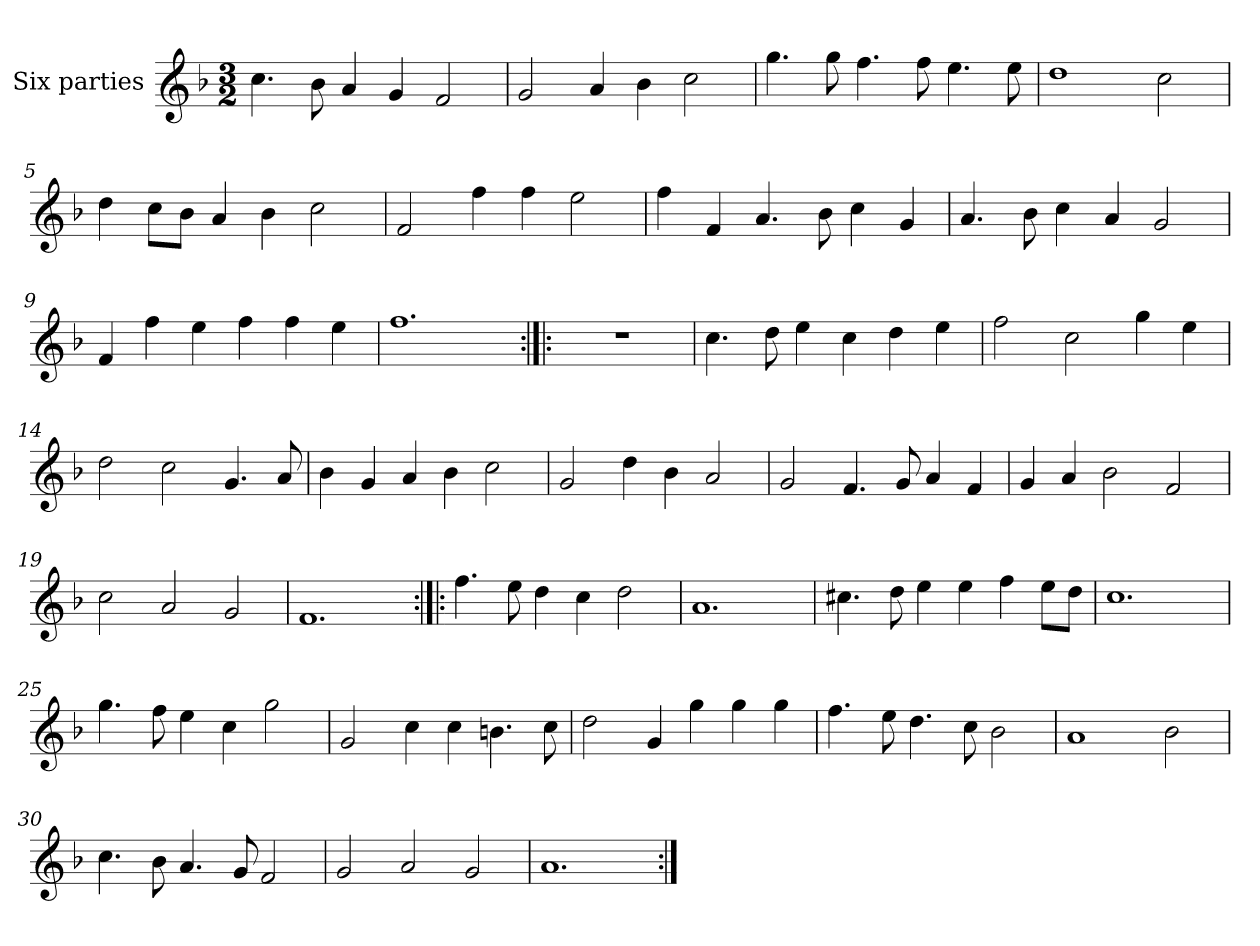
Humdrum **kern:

**kern
*part1
*staff1
*I"Six parties
*clefG2
*k[b-]
*M3/2
*MM180
=1
4.cc\
8b-\
4a/
4g/
2f/
=2
2g/
4a/
4b-\
2cc\
=3
4.gg\
8gg\
4.ff\
8ff\
4.ee\
8ee\
=4
1dd
2cc\
=5
4dd\
8cc\L
8b-\J
4a/
4b-\
2cc\
=6
2f/
4ff\
4ff\
2ee\
=7
4ff\
4f/
4.a/
8b-\
4cc\
4g/
=8
4.a/
8b-\
4cc\
4a/
2g/
=9
4f/
4ff\
4ee\
4ff\
4ff\
4ee\
=10
1.ff
=11:|!|:
1.r
=12
4.cc\
8dd\
4ee\
4cc\
4dd\
4ee\
=13
2ff\
2cc\
4gg\
4ee\
=14
2dd\
2cc\
4.g/
8a/
=15
4b-\
4g/
4a/
4b-\
2cc\
=16
2g/
4dd\
4b-\
2a/
=17
2g/
4.f/
8g/
4a/
4f/
=18
4g/
4a/
2b-\
2f/
=19
2cc\
2a/
2g/
=20
1.f
=21:|!|:
4.ff\
8ee\
4dd\
4cc\
2dd\
=22
1.a
=23
4.cc#X\
8dd\
4ee\
4ee\
4ff\
8ee\L
8dd\J
=24
1.cc
=25
4.gg\
8ff\
4ee\
4cc\
2gg\
=26
2g/
4cc\
4cc\
4.bn\
8cc\
=27
2dd\
4g/
4gg\
4gg\
4gg\
=28
4.ff\
8ee\
4.dd\
8cc\
2b-\
=29
1a
2b-\
=30
4.cc\
8b-\
4.a/
8g/
2f/
=31
2g/
2a/
2g/
=32
1.a
=:|!
*-
